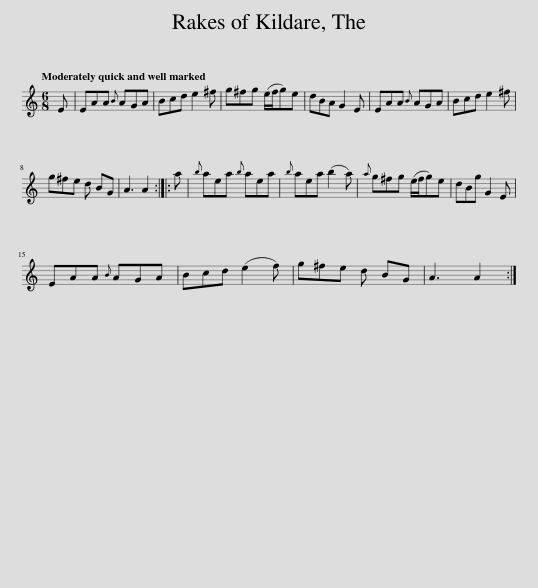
X:1
L:1/8
Q:1/4=120
M:6/8
I:linebreak $
K:C
V:1 treble
V:1
 E | EAA{B} AGA | Bcd e2 ^f | g^fg (e/f/g)e | dBA G2 E | %5
 EAA{B} AGA | Bcd e2 ^f |$ g^fe d BG | A3 A2 :: a | %10
{b} aea{b} aea |{b} aea (b2 a) |{a} g^fg (e/f/g)e | dBg G2 E |$ EAA{B} AGA | %15
 Bcd (e2 f) | g^fe d BG | A3 A2 :| %18
